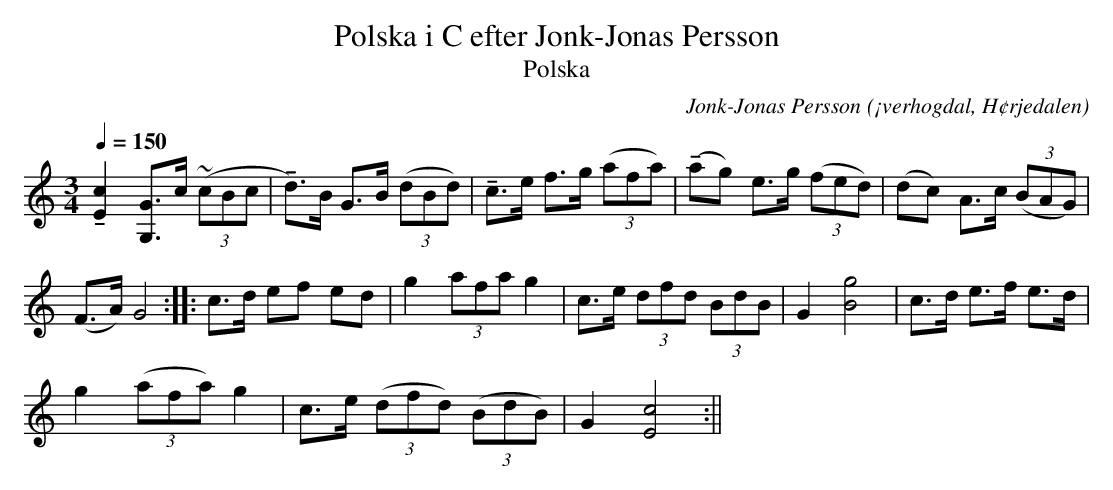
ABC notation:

X:1
T:Polska i C efter Jonk-Jonas Persson
O:¡verhogdal, H¢rjedalen
Q:1/4=150
T:Polska
M:3/4
C:Jonk-Jonas Persson
K:C
!tenuto![c2E2] [GG,]>c ((3~cBc | !tenuto!d)>B G>B ((3dBd) | !tenuto!c>e f>g ((3afa) | (!tenuto!ag) e>g ((3fed) | (dc) A>c ((3BAG) |
(F>A) G4 :||: c>d ef ed | g2 (3afa g2 | c>e (3dfd (3BdB | G2 [g4B4] | c>d e>f e>d |
g2 ((3afa) g2 | c>e ((3dfd) ((3BdB) | G2 [c4E4] :||
